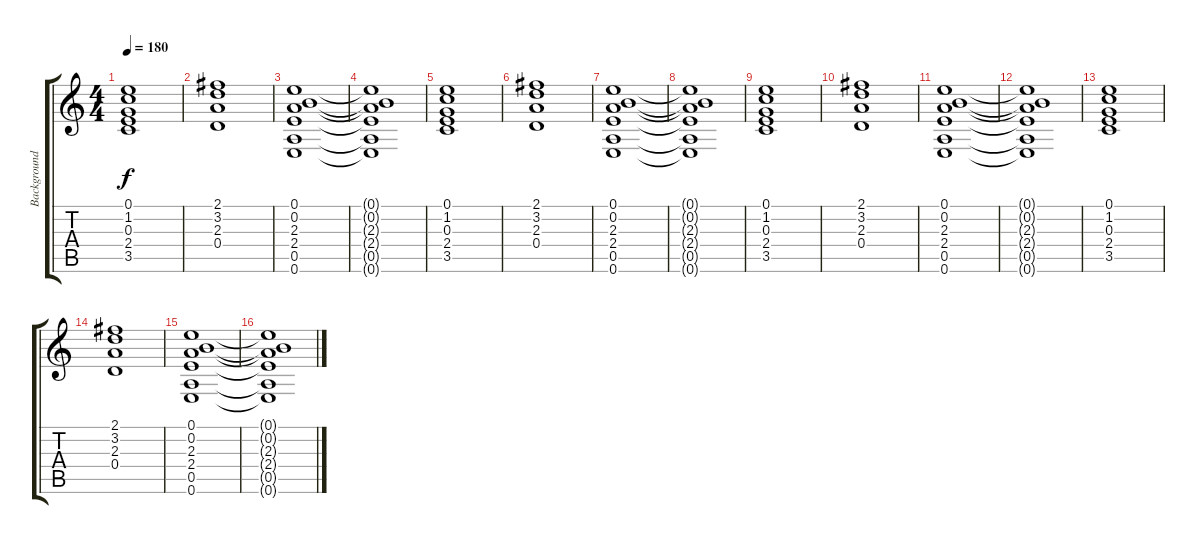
\track ("Background guitar" "Background") {instrument electricguitarjazz}
\staff {score tabs}
\tuning (E4 B3 G3 D3 A2 E2) {hide}
\ts (4 4)
\tempo 180
\clef g2
\ks c
(0.1 1.2 0.3 2.4 3.5).1{dy f} |
(2.1 3.2 2.3 0.4).1 |
(0.1 0.2 2.3 2.4 0.5 0.6).1 |
(0.1{t} 0.2{t} 2.3{t} 2.4{t} 0.5{t} 0.6{t}).1 |
(0.1 1.2 0.3 2.4 3.5).1 |
(2.1 3.2 2.3 0.4).1 |
(0.1 0.2 2.3 2.4 0.5 0.6).1 |
(0.1{t} 0.2{t} 2.3{t} 2.4{t} 0.5{t} 0.6{t}).1 |
(0.1 1.2 0.3 2.4 3.5).1 |
(2.1 3.2 2.3 0.4).1 |
(0.1 0.2 2.3 2.4 0.5 0.6).1 |
(0.1{t} 0.2{t} 2.3{t} 2.4{t} 0.5{t} 0.6{t}).1 |
(0.1 1.2 0.3 2.4 3.5).1 |
(2.1 3.2 2.3 0.4).1 |
(0.1 0.2 2.3 2.4 0.5 0.6).1 |
(0.1{t} 0.2{t} 2.3{t} 2.4{t} 0.5{t} 0.6{t}).1
